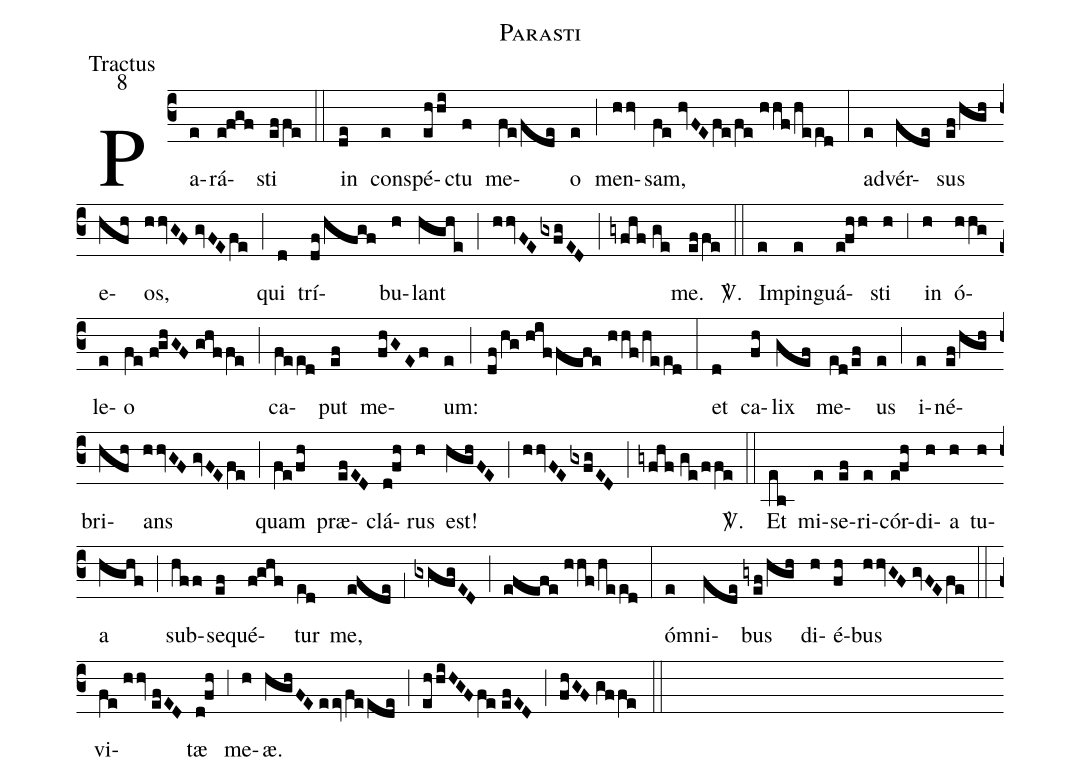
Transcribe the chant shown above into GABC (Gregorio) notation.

name:Parasti;
office-part:Tractus;
mode:8;
%%
(c3) Pa(e)rá(e!fgf)sti(effe) (::) in(de) con(e)spé(ehhi)ctu(f) me(fe/fde)o(e) (;) men(hhv)sam,(fe//hvFE/fe/fe//hhf/heed) (:) ad(e)vér(fde)sus(ef/hgh) e(hfh)os,(hhvGF//gvFE/fe) (;) qui(d) trí(df/hfgf)bu(h)lant(hghe) (;) (hhvFE/gxfgED) (;) (gyfhf//ge) me.(effe) <sp>V/</sp>.(::) Im(e)pin(e)guá(e!fhh)sti(h) (;3) in(h) ó(hhg)le(e)o(fe//f!ghGF//ghffe) (;) ca(feed)put(ef) me(fhGEf)um:(e) (;) (df/hg//hiffefe//hhf/heed) (:) et(d) ca(fh)lix(gef) me(ed/ef)us(e) (;) i(e)né(ef/hgh)bri(hfh)ans(hhvGF//gvFE/fe) (;) quam(fe/fh) præ(efED)clá(d!fh)rus(h) est!(hghFE) (;) (hhvFE/gxfgED) (;) (gyfhf//ge/ffe) <sp>V/</sp>.(::) Et(eb) mi(e)se(ef)ri(e)cór(e!fh)di(h)a(h) tu(h)a(hghf) (;) sub(hff)se(ef)qué(f!ghf)tur(ed) me,(efde) (;1) (gxgfgED) (;) (efefe//hhf/heed) (:) ó(e)mni(fde)bus(gyef/hgh) di(h)é(fh)bus(hhvGF//gvFE/fe) (::) vi(fe//hhv//efED)tæ(d!fh) (;3) me(h)æ.(hghFE//eev/feede) (;) (ehhiHGF/fe//efED) (;) (fhGF//gffe) (::)
